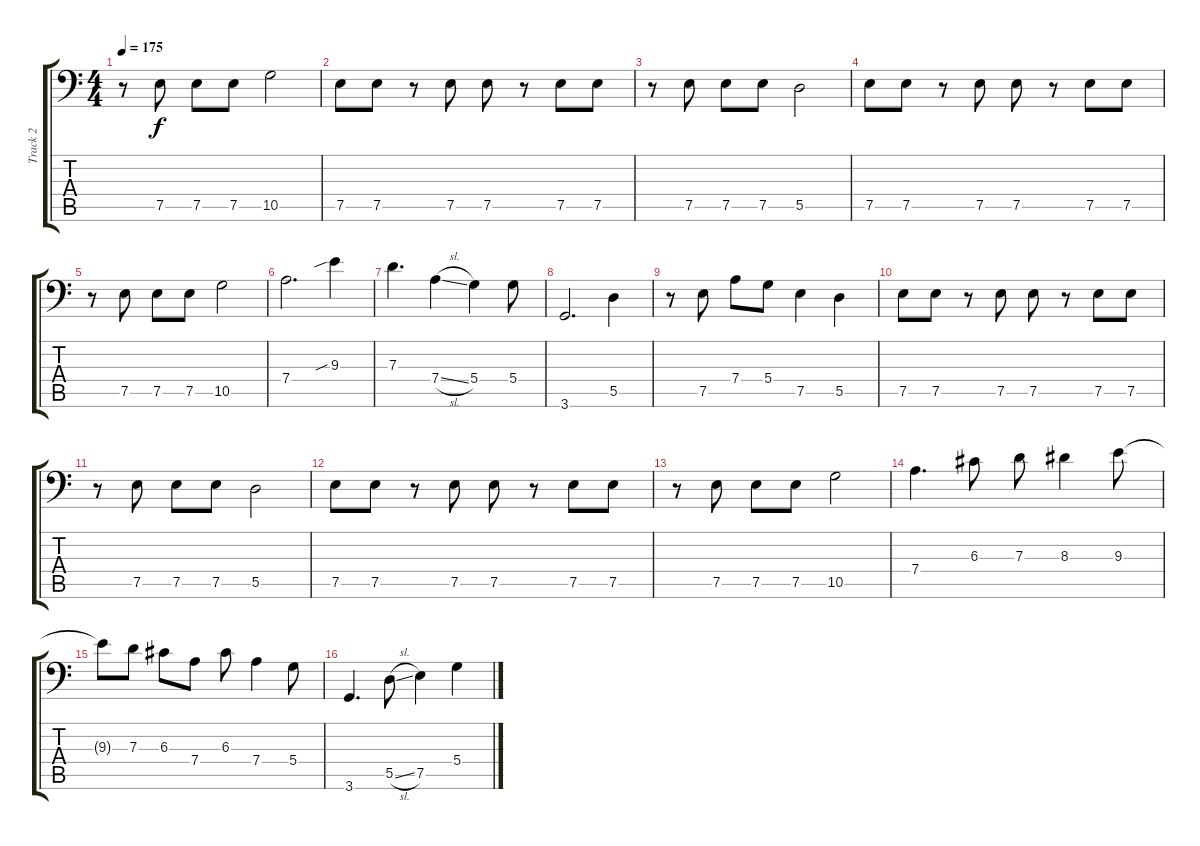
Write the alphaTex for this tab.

\track ("Track 2" "Track 2") {instrument electricbassfinger}
\staff {score tabs}
\tuning (E3 B2 G2 D2 A1 E1) {hide}
\ts (4 4)
\tempo 175
\clef f4
\ks c
r.8{dy f} 7.5.8 7.5.8 7.5.8 10.5.2 |
7.5.8 7.5.8 r.8 7.5.8 7.5.8 r.8 7.5.8 7.5.8 |
r.8 7.5.8 7.5.8 7.5.8 5.5.2 |
7.5.8 7.5.8 r.8 7.5.8 7.5.8 r.8 7.5.8 7.5.8 |
r.8 7.5.8 7.5.8 7.5.8 10.5.2 |
7.4.2{d} 9.3{sib}.4 |
7.3.4{d} 7.4{sl}.4 5.4.4 5.4.8 |
3.6.2{d} 5.5.4 |
r.8 7.5.8 7.4.8 5.4.8 7.5.4 5.5.4 |
7.5.8 7.5.8 r.8 7.5.8 7.5.8 r.8 7.5.8 7.5.8 |
r.8 7.5.8 7.5.8 7.5.8 5.5.2 |
7.5.8 7.5.8 r.8 7.5.8 7.5.8 r.8 7.5.8 7.5.8 |
r.8 7.5.8 7.5.8 7.5.8 10.5.2 |
7.4.4{d} 6.3.8 7.3.8 8.3.4 9.3.8 |
9.3{t}.8 7.3.8 6.3.8 7.4.8 6.3.8 7.4.4 5.4.8 |
3.6.4{d} 5.5{sl}.8 7.5.4 5.4.4
